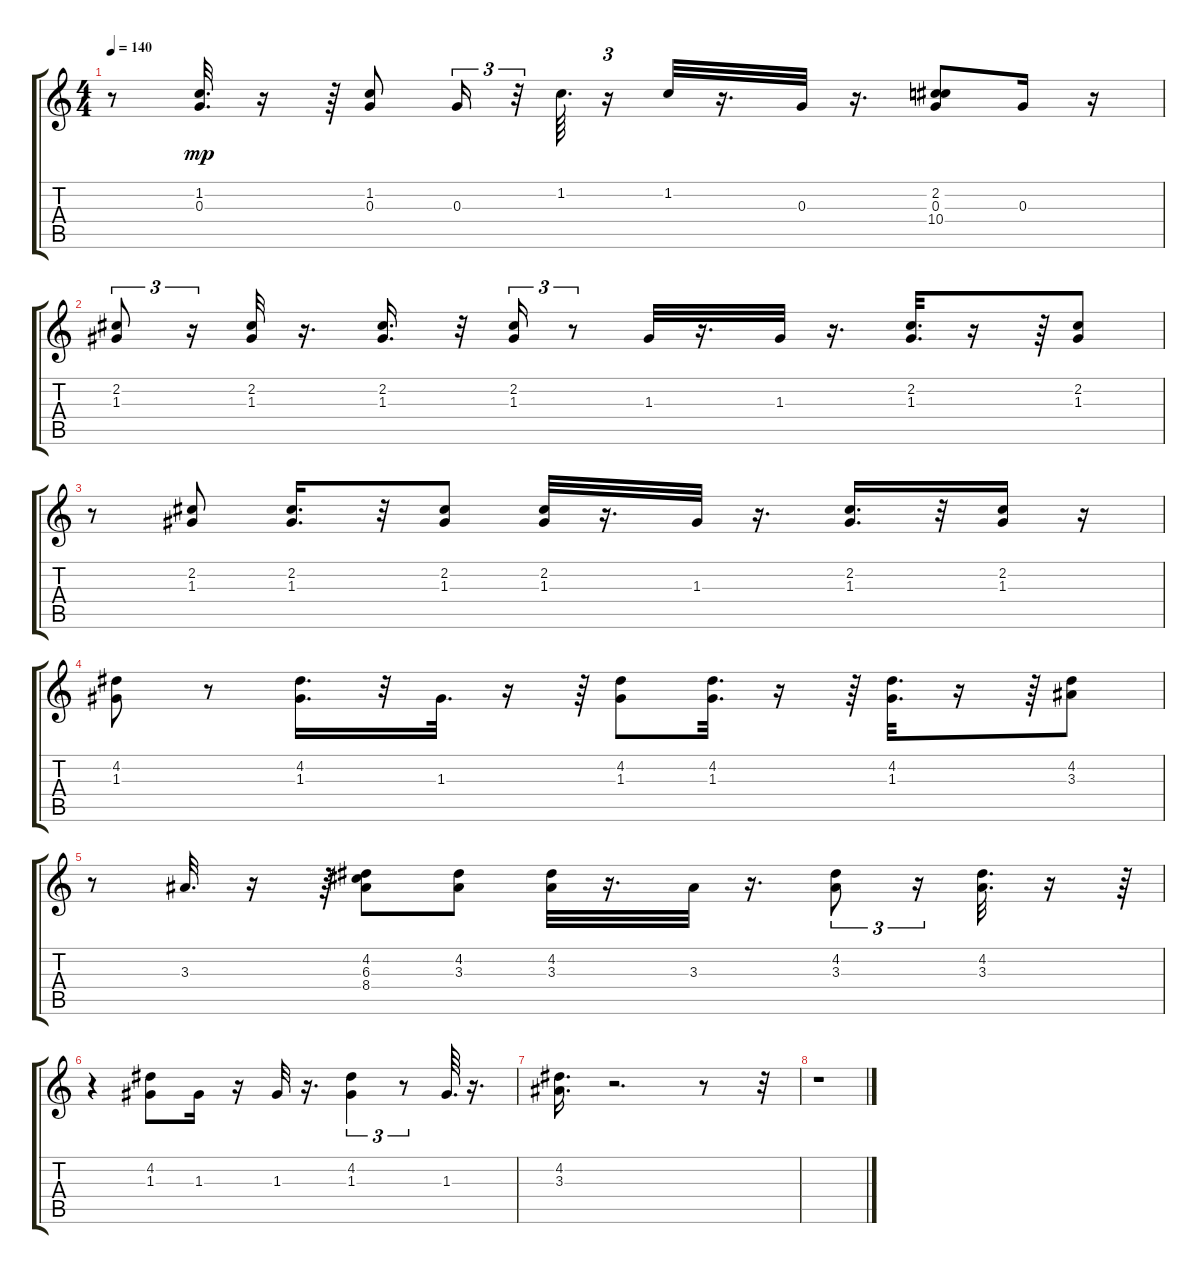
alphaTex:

\track "" {instrument electricguitarclean}
\staff {score tabs}
\tuning (E4 B3 G3 D3 A2 E2) {hide}
\ts (4 4)
\tempo 140
\clef g2
\ks c
r.8{dy mp} (1.2 0.3).32{d} r.16 r.64 (1.2 0.3).8 0.3.16{tu (3 2)} r.32{tu (3 2)} 1.2.64{d} r.16{tu (3 2)} 1.2.32 r.16{d} 0.3.32 r.16{d} (2.2 0.3 10.4).8 0.3.16 r.16 |
(2.2 1.3).8{tu (3 2)} r.16{tu (3 2)} (2.2 1.3).32 r.16{d} (2.2 1.3).16{d} r.32 (2.2 1.3).16{tu (3 2)} r.8{tu (3 2)} 1.3.32 r.16{d} 1.3.32 r.16{d} (2.2 1.3).32{d} r.16 r.64 (2.2 1.3).8 |
r.8 (2.2 1.3).8 (2.2 1.3).16{d} r.32 (2.2 1.3).8 (2.2 1.3).32 r.16{d} 1.3.32 r.16{d} (2.2 1.3).16{d} r.32 (2.2 1.3).16 r.16 |
(4.2 1.3).8 r.8 (4.2 1.3).16{d} r.32 1.3.32{d} r.16 r.64 (4.2 1.3).8 (4.2 1.3).32{d} r.16 r.64 (4.2 1.3).32{d} r.16 r.64 (4.2 3.3).8 |
r.8 3.3.32{d} r.16 r.64 (4.2 6.3 8.4).8 (4.2 3.3).8 (4.2 3.3).32 r.16{d} 3.3.32 r.16{d} (4.2 3.3).8{tu (3 2)} r.16{tu (3 2)} (4.2 3.3).32{d} r.16 r.64 |
r.4 (4.2 1.3).8 1.3.16 r.16 1.3.32 r.16{d} (4.2 1.3).4{tu (3 2)} r.8{tu (3 2)} 1.3.64{d} r.16{d} |
(4.2 3.3).16{d} r.2{d} r.8 r.32 |
r.1
